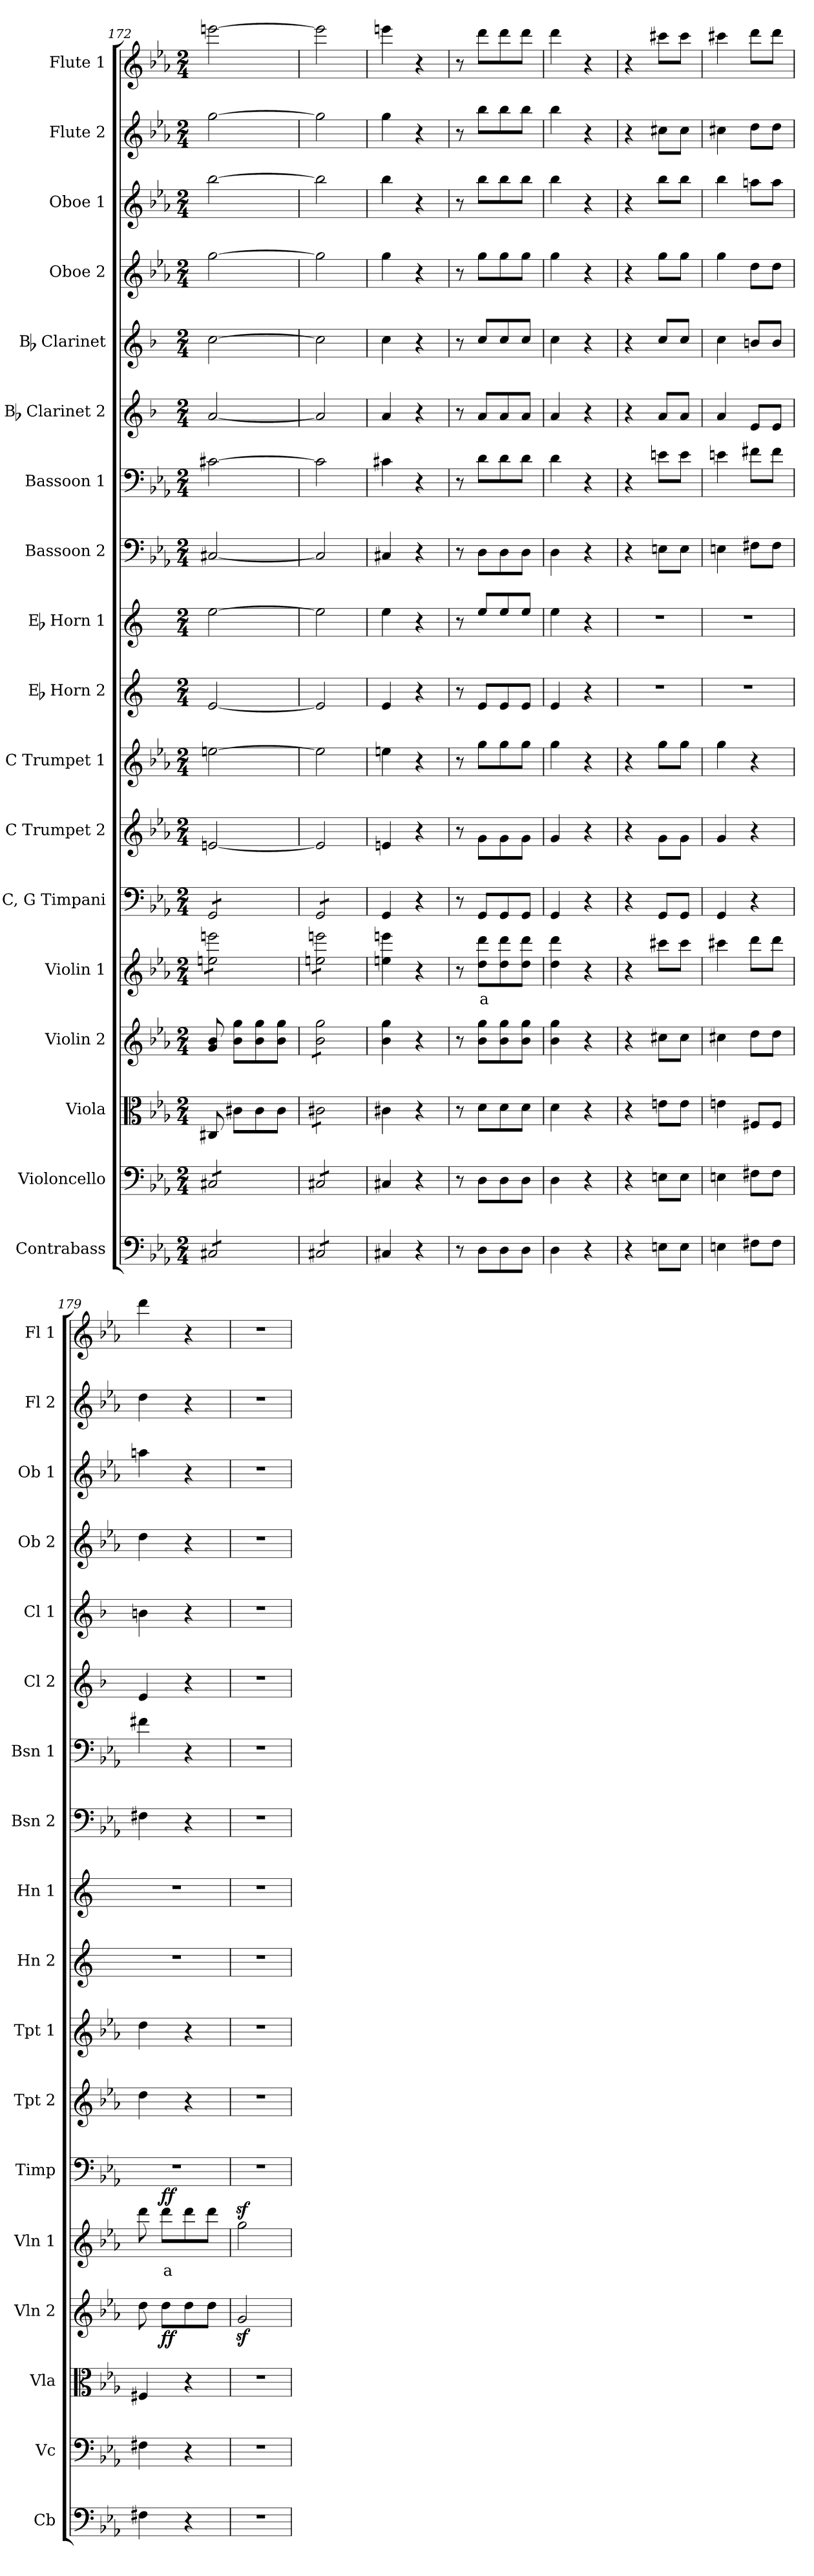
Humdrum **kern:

**kern	**dynam	**kern	**dynam	**kern	**dynam	**kern	**dynam	**kern	**text	**dynam	**kern	**dynam	**kern	**dynam	**kern	**dynam	**kern	**dynam	**kern	**dynam	**kern	**dynam	**kern	**dynam	**kern	**dynam	**kern	**dynam	**kern	**dynam	**kern	**dynam	**kern	**dynam	**kern	**dynam
*part18	*part18	*part17	*part17	*part16	*part16	*part15	*part15	*part14	*part14	*part14	*part13	*part13	*part12	*part12	*part11	*part11	*part10	*part10	*part9	*part9	*part8	*part8	*part7	*part7	*part6	*part6	*part5	*part5	*part4	*part4	*part3	*part3	*part2	*part2	*part1	*part1
*staff18	*staff18	*staff17	*staff17	*staff16	*staff16	*staff15	*staff15	*staff14	*staff14	*staff14	*staff13	*staff13	*staff12	*staff12	*staff11	*staff11	*staff10	*staff10	*staff9	*staff9	*staff8	*staff8	*staff7	*staff7	*staff6	*staff6	*staff5	*staff5	*staff4	*staff4	*staff3	*staff3	*staff2	*staff2	*staff1	*staff1
*I"Contrabass	*	*I"Violoncello	*	*I"Viola	*	*I"Violin 2	*	*I"Violin 1	*	*	*I"C, G Timpani	*	*I"C Trumpet 2	*	*I"C Trumpet 1	*	*I"Eb Horn 2	*	*I"Eb Horn 1	*	*I"Bassoon 2	*	*I"Bassoon 1	*	*I"Bb Clarinet 2	*	*I"Bb Clarinet	*	*I"Oboe 2	*	*I"Oboe 1	*	*I"Flute 2	*	*I"Flute 1	*
*I'Cb	*	*I'Vc	*	*I'Vla	*	*I'Vln 2	*	*I'Vln 1	*	*	*I'Timp	*	*I'Tpt 2	*	*I'Tpt 1	*	*I'Hn 2	*	*I'Hn 1	*	*I'Bsn 2	*	*I'Bsn 1	*	*I'Cl 2	*	*I'Cl 1	*	*I'Ob 2	*	*I'Ob 1	*	*I'Fl 2	*	*I'Fl 1	*
*clefF4	*	*clefF4	*	*clefC3	*	*clefG2	*	*clefG2	*	*	*clefF4	*	*clefG2	*	*clefG2	*	*clefG2	*	*clefG2	*	*clefF4	*	*clefF4	*	*clefG2	*	*clefG2	*	*clefG2	*	*clefG2	*	*clefG2	*	*clefG2	*
*ITrd7c12	*	*	*	*	*	*	*	*	*	*	*	*	*	*	*	*	*ITrd5c9	*	*ITrd5c9	*	*	*	*	*	*ITrd1c2	*	*ITrd1c2	*	*	*	*	*	*	*	*	*
*k[b-e-a-]	*	*k[b-e-a-]	*	*k[b-e-a-]	*	*k[b-e-a-]	*	*k[b-e-a-]	*	*	*k[b-e-a-]	*	*k[b-e-a-]	*	*k[b-e-a-]	*	*k[b-e-a-]	*	*k[b-e-a-]	*	*k[b-e-a-]	*	*k[b-e-a-]	*	*k[b-e-a-]	*	*k[b-e-a-]	*	*k[b-e-a-]	*	*k[b-e-a-]	*	*k[b-e-a-]	*	*k[b-e-a-]	*
*M2/4	*	*M2/4	*	*M2/4	*	*M2/4	*	*M2/4	*	*	*M2/4	*	*M2/4	*	*M2/4	*	*M2/4	*	*M2/4	*	*M2/4	*	*M2/4	*	*M2/4	*	*M2/4	*	*M2/4	*	*M2/4	*	*M2/4	*	*M2/4	*
=172	=172	=172	=172	=172	=172	=172	=172	=172	=172	=172	=172	=172	=172	=172	=172	=172	=172	=172	=172	=172	=172	=172	=172	=172	=172	=172	=172	=172	=172	=172	=172	=172	=172	=172	=172	=172
*tremolo	*	*	*	*	*	*	*	*	*	*	*	*	*	*	*	*	*	*	*	*	*	*	*	*	*	*	*	*	*	*	*	*	*	*	*	*
*	*	*tremolo	*	*	*	*	*	*	*	*	*	*	*	*	*	*	*	*	*	*	*	*	*	*	*	*	*	*	*	*	*	*	*	*	*	*
*	*	*	*	*	*	*	*	*tremolo	*	*	*	*	*	*	*	*	*	*	*	*	*	*	*	*	*	*	*	*	*	*	*	*	*	*	*	*
*	*	*	*	*	*	*	*	*	*	*	*tremolo	*	*	*	*	*	*	*	*	*	*	*	*	*	*	*	*	*	*	*	*	*	*	*	*	*
8CC#X/L	.	8C#X/L	.	8C#X/	.	8g/ 8b-/	.	8een\ 8eeen\L	.	.	8GG/L	.	[2en/	.	[2een\	.	[2G/	.	[2g\	.	[2C#X/	.	[2c#X\	.	[2g/	.	[2b-\	.	[2gg\	.	[2bb-\	.	[2gg\	.	[2eeen\	.
8CC#X/	.	8C#X/	.	8c#X\L	.	8b-\ 8gg\L	.	8een\ 8eeen\	.	.	8GG/	.	.	.	.	.	.	.	.	.	.	.	.	.	.	.	.	.	.	.	.	.	.	.	.	.
8CC#X/	.	8C#X/	.	8c#\	.	8b-\ 8gg\	.	8een\ 8eeen\	.	.	8GG/	.	.	.	.	.	.	.	.	.	.	.	.	.	.	.	.	.	.	.	.	.	.	.	.	.
8CC#X/J	.	8C#X/J	.	8c#\J	.	8b-\ 8gg\J	.	8een\ 8eeen\J	.	.	8GG/J	.	.	.	.	.	.	.	.	.	.	.	.	.	.	.	.	.	.	.	.	.	.	.	.	.
=173	=173	=173	=173	=173	=173	=173	=173	=173	=173	=173	=173	=173	=173	=173	=173	=173	=173	=173	=173	=173	=173	=173	=173	=173	=173	=173	=173	=173	=173	=173	=173	=173	=173	=173	=173	=173
*	*	*	*	*tremolo	*	*	*	*	*	*	*	*	*	*	*	*	*	*	*	*	*	*	*	*	*	*	*	*	*	*	*	*	*	*	*	*
*	*	*	*	*	*	*tremolo	*	*	*	*	*	*	*	*	*	*	*	*	*	*	*	*	*	*	*	*	*	*	*	*	*	*	*	*	*	*
8CC#X/L	.	8C#X/L	.	8c#X\L	.	8b-\ 8gg\L	.	8een\ 8eeen\L	.	.	8GG/L	.	2e/]	.	2ee\]	.	2G/]	.	2g\]	.	2C#/]	.	2c#\]	.	2g/]	.	2b-\]	.	2gg\]	.	2bb-\]	.	2gg\]	.	2eee\]	.
8CC#X/	.	8C#X/	.	8c#X\	.	8b-\ 8gg\	.	8een\ 8eeen\	.	.	8GG/	.	.	.	.	.	.	.	.	.	.	.	.	.	.	.	.	.	.	.	.	.	.	.	.	.
8CC#X/	.	8C#X/	.	8c#X\	.	8b-\ 8gg\	.	8een\ 8eeen\	.	.	8GG/	.	.	.	.	.	.	.	.	.	.	.	.	.	.	.	.	.	.	.	.	.	.	.	.	.
8CC#X/J	.	8C#X/J	.	8c#X\J	.	8b-\ 8gg\J	.	8een\ 8eeen\J	.	.	8GG/J	.	.	.	.	.	.	.	.	.	.	.	.	.	.	.	.	.	.	.	.	.	.	.	.	.
*	*	*	*	*	*	*	*	*	*	*	*Xtremolo	*	*	*	*	*	*	*	*	*	*	*	*	*	*	*	*	*	*	*	*	*	*	*	*	*
*	*	*	*	*	*	*	*	*Xtremolo	*	*	*	*	*	*	*	*	*	*	*	*	*	*	*	*	*	*	*	*	*	*	*	*	*	*	*	*
*	*	*	*	*	*	*Xtremolo	*	*	*	*	*	*	*	*	*	*	*	*	*	*	*	*	*	*	*	*	*	*	*	*	*	*	*	*	*	*
*	*	*	*	*Xtremolo	*	*	*	*	*	*	*	*	*	*	*	*	*	*	*	*	*	*	*	*	*	*	*	*	*	*	*	*	*	*	*	*
*	*	*Xtremolo	*	*	*	*	*	*	*	*	*	*	*	*	*	*	*	*	*	*	*	*	*	*	*	*	*	*	*	*	*	*	*	*	*	*
*Xtremolo	*	*	*	*	*	*	*	*	*	*	*	*	*	*	*	*	*	*	*	*	*	*	*	*	*	*	*	*	*	*	*	*	*	*	*	*
=174	=174	=174	=174	=174	=174	=174	=174	=174	=174	=174	=174	=174	=174	=174	=174	=174	=174	=174	=174	=174	=174	=174	=174	=174	=174	=174	=174	=174	=174	=174	=174	=174	=174	=174	=174	=174
4CC#X/	.	4C#X/	.	4c#X\	.	4b-\ 4gg\	.	4een\ 4eeen\	.	.	4GG/	.	4en/	.	4een\	.	4G/	.	4g\	.	4C#X/	.	4c#X\	.	4g/	.	4b-\	.	4gg\	.	4bb-\	.	4gg\	.	4eeen\	.
4r	.	4r	.	4r	.	4r	.	4r	.	.	4r	.	4r	.	4r	.	4r	.	4r	.	4r	.	4r	.	4r	.	4r	.	4r	.	4r	.	4r	.	4r	.
=175	=175	=175	=175	=175	=175	=175	=175	=175	=175	=175	=175	=175	=175	=175	=175	=175	=175	=175	=175	=175	=175	=175	=175	=175	=175	=175	=175	=175	=175	=175	=175	=175	=175	=175	=175	=175
8r	.	8r	.	8r	.	8r	.	8r	.	.	8r	.	8r	.	8r	.	8r	.	8r	.	8r	.	8r	.	8r	.	8r	.	8r	.	8r	.	8r	.	8r	.
!	!LO:DY:b	!	!	!	!	!	!	!	!LO:LY:b:color=#FF0000	!	!	!	!	!	!	!	!	!	!	!	!	!	!	!	!	!	!	!	!	!	!	!	!	!	!	!
!	!LO:DY:n=1:b	!	!LO:DY:b	!	!	!	!	!	!	!	!	!	!	!	!	!	!	!	!	!	!	!	!	!	!	!	!	!	!	!	!	!	!	!	!	!
!	!	!	!LO:DY:n=1:b	!	!LO:DY:b	!	!	!	!	!	!	!	!	!	!	!	!	!	!	!	!	!	!	!	!	!	!	!	!	!	!	!	!	!	!	!
!	!	!	!	!	!LO:DY:n=1:b	!	!LO:DY:b	!	!	!	!	!	!	!	!	!	!	!	!	!	!	!	!	!	!	!	!	!	!	!	!	!	!	!	!	!
!	!	!	!	!	!	!	!LO:DY:n=1:b	!	!	!LO:DY:b	!	!	!	!	!	!	!	!	!	!	!	!	!	!	!	!	!	!	!	!	!	!	!	!	!	!
!	!	!	!	!	!	!	!	!	!	!LO:DY:n=1:b	!	!LO:DY:b	!	!	!	!	!	!	!	!	!	!	!	!	!	!	!	!	!	!	!	!	!	!	!	!
!	!	!	!	!	!	!	!	!	!	!	!	!LO:DY:n=1:b	!	!LO:DY:b	!	!	!	!	!	!	!	!	!	!	!	!	!	!	!	!	!	!	!	!	!	!
!	!	!	!	!	!	!	!	!	!	!	!	!	!	!LO:DY:n=1:b	!	!LO:DY:b	!	!	!	!	!	!	!	!	!	!	!	!	!	!	!	!	!	!	!	!
!	!	!	!	!	!	!	!	!	!	!	!	!	!	!	!	!LO:DY:n=1:b	!	!LO:DY:b	!	!	!	!	!	!	!	!	!	!	!	!	!	!	!	!	!	!
!	!	!	!	!	!	!	!	!	!	!	!	!	!	!	!	!	!	!LO:DY:n=1:b	!	!LO:DY:b	!	!	!	!	!	!	!	!	!	!	!	!	!	!	!	!
!	!	!	!	!	!	!	!	!	!	!	!	!	!	!	!	!	!	!	!	!LO:DY:n=1:b	!	!LO:DY:b	!	!	!	!	!	!	!	!	!	!	!	!	!	!
!	!	!	!	!	!	!	!	!	!	!	!	!	!	!	!	!	!	!	!	!	!	!LO:DY:n=1:b	!	!LO:DY:b	!	!	!	!	!	!	!	!	!	!	!	!
!	!	!	!	!	!	!	!	!	!	!	!	!	!	!	!	!	!	!	!	!	!	!	!	!LO:DY:n=1:b	!	!LO:DY:b	!	!	!	!	!	!	!	!	!	!
!	!	!	!	!	!	!	!	!	!	!	!	!	!	!	!	!	!	!	!	!	!	!	!	!	!	!LO:DY:n=1:b	!	!LO:DY:b	!	!	!	!	!	!	!	!
!	!	!	!	!	!	!	!	!	!	!	!	!	!	!	!	!	!	!	!	!	!	!	!	!	!	!	!	!LO:DY:n=1:b	!	!LO:DY:b	!	!	!	!	!	!
!	!	!	!	!	!	!	!	!	!	!	!	!	!	!	!	!	!	!	!	!	!	!	!	!	!	!	!	!	!	!LO:DY:n=1:b	!	!LO:DY:b	!	!	!	!
!	!	!	!	!	!	!	!	!	!	!	!	!	!	!	!	!	!	!	!	!	!	!	!	!	!	!	!	!	!	!	!	!LO:DY:n=1:b	!	!LO:DY:b	!	!
!	!	!	!	!	!	!	!	!	!	!	!	!	!	!	!	!	!	!	!	!	!	!	!	!	!	!	!	!	!	!	!	!	!	!LO:DY:n=1:b	!	!LO:DY:b
!	!	!	!	!	!	!	!	!	!	!	!	!	!	!	!	!	!	!	!	!	!	!	!	!	!	!	!	!	!	!	!	!	!	!	!	!LO:DY:n=1:b
8DD\L	other-dynamics f	8D\L	other-dynamics f	8d\L	other-dynamics f	8b-\ 8gg\L	other-dynamics f	8dd\ 8ddd\L	a	other-dynamics f	8GG/L	other-dynamics f	8g\L	other-dynamics f	8gg\L	other-dynamics f	8G/L	other-dynamics f	8g/L	other-dynamics f	8D\L	other-dynamics f	8d\L	other-dynamics f	8g/L	other-dynamics f	8b-/L	other-dynamics f	8gg\L	other-dynamics f	8bb-\L	other-dynamics f	8bb-\L	other-dynamics f	8ddd\L	other-dynamics f
8DD\	.	8D\	.	8d\	.	8b-\ 8gg\	.	8dd\ 8ddd\	.	.	8GG/	.	8g\	.	8gg\	.	8G/	.	8g/	.	8D\	.	8d\	.	8g/	.	8b-/	.	8gg\	.	8bb-\	.	8bb-\	.	8ddd\	.
8DD\J	.	8D\J	.	8d\J	.	8b-\ 8gg\J	.	8dd\ 8ddd\J	.	.	8GG/J	.	8g\J	.	8gg\J	.	8G/J	.	8g/J	.	8D\J	.	8d\J	.	8g/J	.	8b-/J	.	8gg\J	.	8bb-\J	.	8bb-\J	.	8ddd\J	.
=176	=176	=176	=176	=176	=176	=176	=176	=176	=176	=176	=176	=176	=176	=176	=176	=176	=176	=176	=176	=176	=176	=176	=176	=176	=176	=176	=176	=176	=176	=176	=176	=176	=176	=176	=176	=176
4DD\	.	4D\	.	4d\	.	4b-\ 4gg\	.	4dd\ 4ddd\	.	.	4GG/	.	4g/	.	4gg\	.	4G/	.	4g\	.	4D\	.	4d\	.	4g/	.	4b-\	.	4gg\	.	4bb-\	.	4bb-\	.	4ddd\	.
4r	.	4r	.	4r	.	4r	.	4r	.	.	4r	.	4r	.	4r	.	4r	.	4r	.	4r	.	4r	.	4r	.	4r	.	4r	.	4r	.	4r	.	4r	.
=177	=177	=177	=177	=177	=177	=177	=177	=177	=177	=177	=177	=177	=177	=177	=177	=177	=177	=177	=177	=177	=177	=177	=177	=177	=177	=177	=177	=177	=177	=177	=177	=177	=177	=177	=177	=177
4r	.	4r	.	4r	.	4r	.	4r	.	.	4r	.	4r	.	4r	.	2r	.	2r	.	4r	.	4r	.	4r	.	4r	.	4r	.	4r	.	4r	.	4r	.
8EEn\L	.	8En\L	.	8en\L	.	8cc#X\L	.	8ccc#X\L	.	.	8GG/L	.	8g\L	.	8gg\L	.	.	.	.	.	8En\L	.	8en\L	.	8g/L	.	8b-/L	.	8gg\L	.	8bb-\L	.	8cc#X\L	.	8ccc#X\L	.
8EE\J	.	8E\J	.	8e\J	.	8cc#\J	.	8ccc#\J	.	.	8GG/J	.	8g\J	.	8gg\J	.	.	.	.	.	8E\J	.	8e\J	.	8g/J	.	8b-/J	.	8gg\J	.	8bb-\J	.	8cc#\J	.	8ccc#\J	.
=178	=178	=178	=178	=178	=178	=178	=178	=178	=178	=178	=178	=178	=178	=178	=178	=178	=178	=178	=178	=178	=178	=178	=178	=178	=178	=178	=178	=178	=178	=178	=178	=178	=178	=178	=178	=178
4EEn\	.	4En\	.	4en\	.	4cc#X\	.	4ccc#X\	.	.	4GG/	.	4g/	.	4gg\	.	2r	.	2r	.	4En\	.	4en\	.	4g/	.	4b-\	.	4gg\	.	4bb-\	.	4cc#X\	.	4ccc#X\	.
8FF#X\L	.	8F#X\L	.	8F#X/L	.	8dd\L	.	8ddd\L	.	.	4r	.	4r	.	4r	.	.	.	.	.	8F#X\L	.	8f#X\L	.	8d/L	.	8an/L	.	8dd\L	.	8aan\L	.	8dd\L	.	8ddd\L	.
8FF#\J	.	8F#\J	.	8F#/J	.	8dd\J	.	8ddd\J	.	.	.	.	.	.	.	.	.	.	.	.	8F#\J	.	8f#\J	.	8d/J	.	8a/J	.	8dd\J	.	8aa\J	.	8dd\J	.	8ddd\J	.
=179	=179	=179	=179	=179	=179	=179	=179	=179	=179	=179	=179	=179	=179	=179	=179	=179	=179	=179	=179	=179	=179	=179	=179	=179	=179	=179	=179	=179	=179	=179	=179	=179	=179	=179	=179	=179
4FF#X\	.	4F#X\	.	4F#X/	.	8dd\	.	8ddd\	.	.	2r	.	4dd\	.	4dd\	.	2r	.	2r	.	4F#X\	.	4f#X\	.	4d/	.	4an\	.	4dd\	.	4aan\	.	4dd\	.	4ddd\	.
!	!	!	!	!	!	!	!LO:DY:b	!	!LO:LY:b:color=#FF0000	!LO:DY:b	!	!	!	!	!	!	!	!	!	!	!	!	!	!	!	!	!	!	!	!	!	!	!	!	!	!
.	.	.	.	.	.	8dd\L	ff	8ddd\L	a	ff	.	.	.	.	.	.	.	.	.	.	.	.	.	.	.	.	.	.	.	.	.	.	.	.	.	.
4r	.	4r	.	4r	.	8dd\	.	8ddd\	.	.	.	.	4r	.	4r	.	.	.	.	.	4r	.	4r	.	4r	.	4r	.	4r	.	4r	.	4r	.	4r	.
.	.	.	.	.	.	8dd\J	.	8ddd\J	.	.	.	.	.	.	.	.	.	.	.	.	.	.	.	.	.	.	.	.	.	.	.	.	.	.	.	.
=180	=180	=180	=180	=180	=180	=180	=180	=180	=180	=180	=180	=180	=180	=180	=180	=180	=180	=180	=180	=180	=180	=180	=180	=180	=180	=180	=180	=180	=180	=180	=180	=180	=180	=180	=180	=180
2r	.	2r	.	2r	.	2gz</	.	2ggz<\	.	.	2r	.	2r	.	2r	.	2r	.	2r	.	2r	.	2r	.	2r	.	2r	.	2r	.	2r	.	2r	.	2r	.
=	=	=	=	=	=	=	=	=	=	=	=	=	=	=	=	=	=	=	=	=	=	=	=	=	=	=	=	=	=	=	=	=	=	=	=	=
*-	*-	*-	*-	*-	*-	*-	*-	*-	*-	*-	*-	*-	*-	*-	*-	*-	*-	*-	*-	*-	*-	*-	*-	*-	*-	*-	*-	*-	*-	*-	*-	*-	*-	*-	*-	*-
